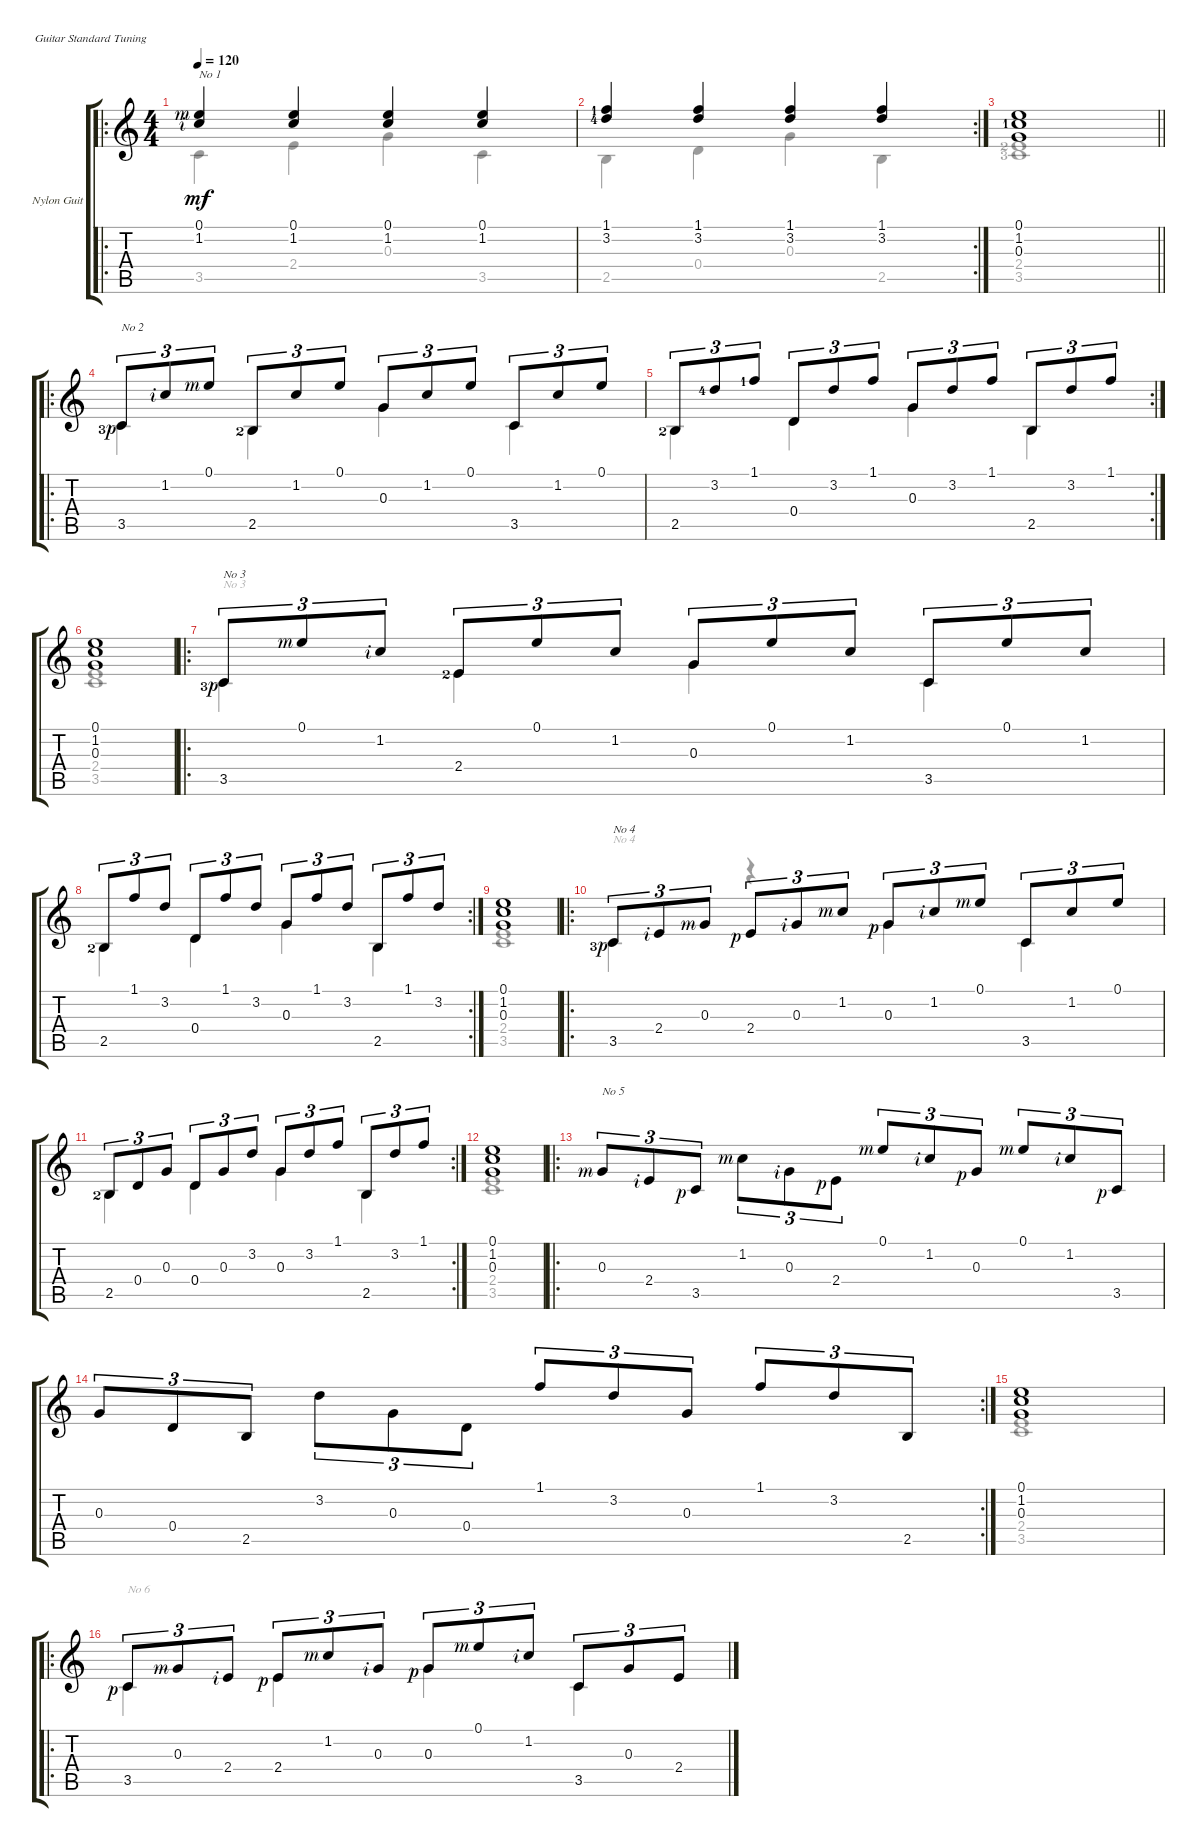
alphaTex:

\defaultSystemsLayout 4
\bracketExtendMode groupsimilarinstruments
\firstSystemTrackNameOrientation horizontal
\otherSystemsTrackNameOrientation horizontal
\track ("Nylon Guitar" "Nylon Guit") {instrument acousticguitarsteel}
\staff {score tabs}
\tuning (E4 B3 G3 D3 A2 E2)
\voice
\ro
\ts (4 4)
\tempo 120
\clef g2
\scale
0.476404
\ks c
(0.1{rf 3} 1.2{rf 2}).4{txt "No 1" dy mf instrument acousticguitarsteel} (1.2 0.1).4 (0.1 1.2).4 (0.1 1.2).4 |
\rc 2
\scale
0.339326 (1.1{lf 2} 3.2{lf 5}).4 (3.2 1.1).4 (1.1 3.2).4 (1.1 3.2).4 |
\scale
0.18427
\barLineRight lightlight
(0.1 1.2{lf 2} 0.3).1 |
\ro
\scale
0.463487 3.5{lf 4 rf 1}.8{tu (3 2) txt "No 2"} 1.2{rf 2}.8{tu (3 2)} 0.1{rf 3}.8{tu (3 2)} 2.5{lf 3}.8{tu (3 2)} 1.2.8{tu (3 2)} 0.1.8{tu (3 2)} 0.3.8{tu (3 2)} 1.2.8{tu (3 2)} 0.1.8{tu (3 2)} 3.5.8{tu (3 2)} 1.2.8{tu (3 2)} 0.1.8{tu (3 2)} |
\rc 2
\scale
0.433681 2.5{lf 3}.8{tu (3 2)} 3.2{lf 5}.8{tu (3 2)} 1.1{lf 2}.8{tu (3 2)} 0.4.8{tu (3 2)} 3.2.8{tu (3 2)} 1.1.8{tu (3 2)} 0.3.8{tu (3 2)} 3.2.8{tu (3 2)} 1.1.8{tu (3 2)} 2.5.8{tu (3 2)} 3.2.8{tu (3 2)} 1.1.8{tu (3 2)} |
\scale
0.102832 (0.1 1.2 0.3).1 |
\ro
\scale
0.463487 3.5{lf 4 rf 1}.8{tu (3 2) txt "No 3"} 0.1{rf 3}.8{tu (3 2)} 1.2{rf 2}.8{tu (3 2)} 2.4{lf 3}.8{tu (3 2)} 0.1.8{tu (3 2)} 1.2.8{tu (3 2)} 0.3.8{tu (3 2)} 0.1.8{tu (3 2)} 1.2.8{tu (3 2)} 3.5.8{tu (3 2)} 0.1.8{tu (3 2)} 1.2.8{tu (3 2)} |
\rc 2
\scale
0.433681 2.5{lf 3}.8{tu (3 2)} 1.1.8{tu (3 2)} 3.2.8{tu (3 2)} 0.4.8{tu (3 2)} 1.1.8{tu (3 2)} 3.2.8{tu (3 2)} 0.3.8{tu (3 2)} 1.1.8{tu (3 2)} 3.2.8{tu (3 2)} 2.5.8{tu (3 2)} 1.1.8{tu (3 2)} 3.2.8{tu (3 2)} |
\scale
0.102832 (0.1 1.2 0.3).1 |
\ro
\scale
0.523179 3.5{lf 4 rf 1}.8{tu (3 2) txt "No 4"} 2.4{rf 2}.8{tu (3 2)} 0.3{rf 3}.8{tu (3 2)} 2.4{rf 1}.8{tu (3 2)} 0.3{rf 2}.8{tu (3 2)} 1.2{rf 3}.8{tu (3 2)} 0.3{rf 1}.8{tu (3 2)} 1.2{rf 2}.8{tu (3 2)} 0.1{rf 3}.8{tu (3 2)} 3.5.8{tu (3 2)} 1.2.8{tu (3 2)} 0.1.8{tu (3 2)} |
\rc 2
\scale
0.38543 2.5{lf 3}.8{tu (3 2)} 0.4.8{tu (3 2)} 0.3.8{tu (3 2)} 0.4.8{tu (3 2)} 0.3.8{tu (3 2)} 3.2.8{tu (3 2)} 0.3.8{tu (3 2)} 3.2.8{tu (3 2)} 1.1.8{tu (3 2)} 2.5.8{tu (3 2)} 3.2.8{tu (3 2)} 1.1.8{tu (3 2)} |
\scale
0.0913907 (0.1 1.2 0.3).1 |
\ro
\scale
0.466549 0.3{rf 3}.8{tu (3 2) txt "No 5"} 2.4{rf 2}.8{tu (3 2)} 3.5{rf 1}.8{tu (3 2)} 1.2{rf 3}.8{tu (3 2)} 0.3{rf 2}.8{tu (3 2)} 2.4{rf 1}.8{tu (3 2)} 0.1{rf 3}.8{tu (3 2) beam invert} 1.2{rf 2}.8{tu (3 2)} 0.3{rf 1}.8{tu (3 2)} 0.1{rf 3}.8{tu (3 2)} 1.2{rf 2}.8{tu (3 2)} 3.5{rf 1}.8{tu (3 2)} |
\rc 2
\scale
0.411972 0.3.8{tu (3 2)} 0.4.8{tu (3 2)} 2.5.8{tu (3 2)} 3.2.8{tu (3 2)} 0.3.8{tu (3 2)} 0.4.8{tu (3 2)} 1.1.8{tu (3 2) beam invert} 3.2.8{tu (3 2)} 0.3.8{tu (3 2)} 1.1.8{tu (3 2)} 3.2.8{tu (3 2)} 2.5.8{tu (3 2)} |
\scale
0.121479 (0.1 1.2 0.3).1 |
\ro
\scale
0.479032 3.5{rf 1}.8{tu (3 2)} 0.3{rf 3}.8{tu (3 2)} 2.4{rf 2}.8{tu (3 2)} 2.4{rf 1}.8{tu (3 2)} 1.2{rf 3}.8{tu (3 2)} 0.3{rf 2}.8{tu (3 2)} 0.3{rf 1}.8{tu (3 2)} 0.1{rf 3}.8{tu (3 2)} 1.2{rf 2}.8{tu (3 2)} 3.5.8{tu (3 2)} 0.3.8{tu (3 2)} 2.4.8{tu (3 2)}
\voice
\clef g2
\ottava regular
\simile none
\scale
0.476404
\ks c
3.5.4{dy mf} 2.4.4 0.3.4 3.5.4 |
\scale
0.339326 2.5.4 0.4.4 0.3.4 2.5.4 |
\scale
0.18427
\barLineRight lightlight
(2.4{lf 3} 3.5{lf 4}).1 |
\scale
0.463487 3.5{lf 4 rf 1}.4 2.5{lf 3}.4 0.3.4 3.5.4 |
\scale
0.433681 2.5{lf 3}.4 0.4.4 0.3.4 2.5.4 |
\scale
0.102832 (2.4 3.5).1 |
\scale
0.463487 3.5{lf 4 rf 1}.4{txt "No 3"} 2.4{lf 3}.4 0.3.4 3.5.4 |
\scale
0.433681 2.5{lf 3}.4 0.4.4 0.3.4 2.5.4 |
\scale
0.102832 (2.4 3.5).1 |
\scale
0.523179 3.5{lf 4 rf 1}.4{txt "No 4"} r.4 0.3{rf 1}.4 3.5.4 |
\scale
0.38543 2.5{lf 3}.4 0.4.4 0.3.4 2.5.4 |
\scale
0.0913907 (2.4 3.5).1 |
\scale
0.466549 |
\scale
0.411972 |
\scale
0.121479 (2.4 3.5).1 |
\scale
0.479032 3.5{rf 1}.4{txt "No 6"} 2.4{rf 1}.4 0.3{rf 1}.4 3.5.4
